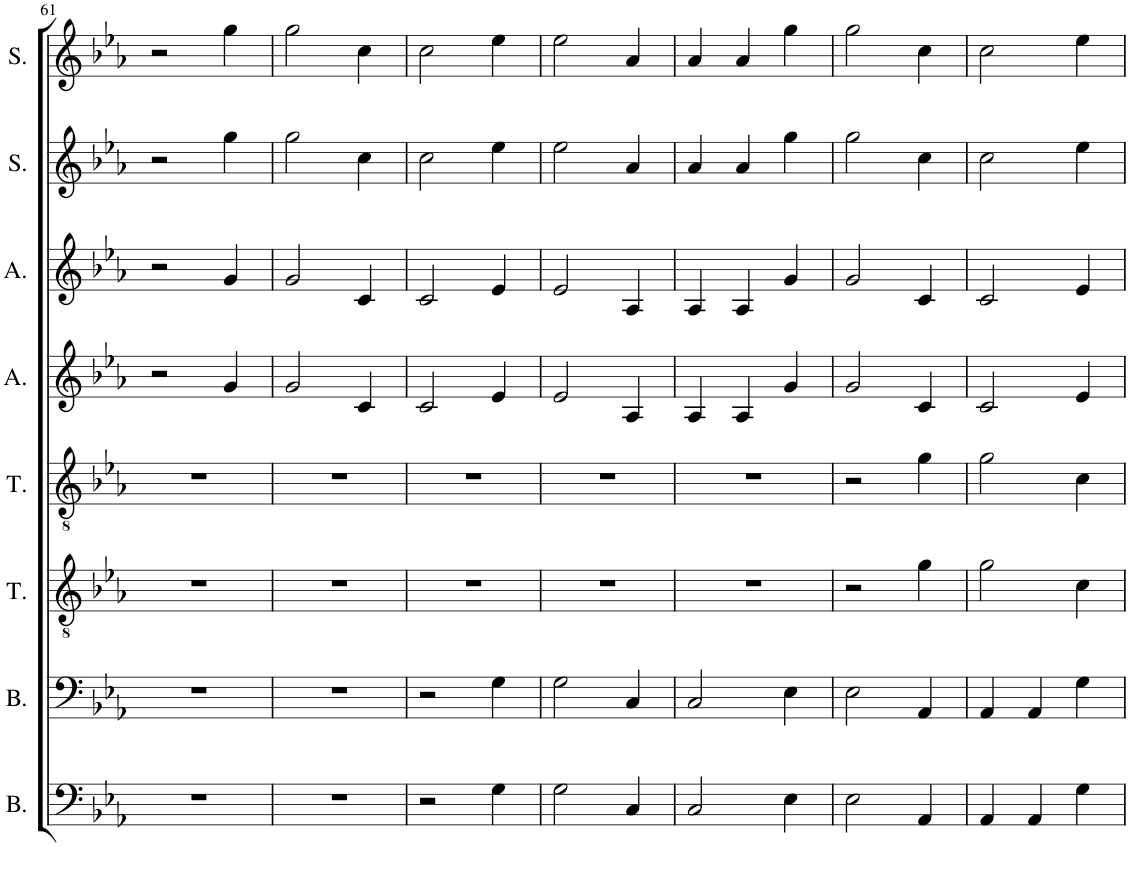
**kern	**kern	**kern	**kern	**kern	**kern	**kern	**kern
*part8	*part7	*part6	*part5	*part4	*part3	*part2	*part1
*staff8	*staff7	*staff6	*staff5	*staff4	*staff3	*staff2	*staff1
*I"Basse 2	*I"Basse 1	*I"Ténor 2	*I"Ténor 1	*I"Alto 2	*I"Alto 1	*I"Soprano 2	*I"Soprano 1
*I'B.	*I'B.	*I'T.	*I'T.	*I'A.	*I'A.	*I'S.	*I'S.
!!LO:PB:g=z
*clefF4	*clefF4	*clefGv2	*clefGv2	*clefG2	*clefG2	*clefG2	*clefG2
*k[b-e-a-]	*k[b-e-a-]	*k[b-e-a-]	*k[b-e-a-]	*k[b-e-a-]	*k[b-e-a-]	*k[b-e-a-]	*k[b-e-a-]
*M3/4	*M3/4	*M3/4	*M3/4	*M3/4	*M3/4	*M3/4	*M3/4
=61	=61	=61	=61	=61	=61	=61	=61
2.r	2.r	2.r	2.r	2r	2r	2r	2r
.	.	.	.	4g/	4g/	4gg\	4gg\
=62	=62	=62	=62	=62	=62	=62	=62
2.r	2.r	2.r	2.r	2g/	2g/	2gg\	2gg\
.	.	.	.	4c/	4c/	4cc\	4cc\
=63	=63	=63	=63	=63	=63	=63	=63
2r	2r	2.r	2.r	2c/	2c/	2cc\	2cc\
4G\	4G\	.	.	4e-/	4e-/	4ee-\	4ee-\
=64	=64	=64	=64	=64	=64	=64	=64
2G\	2G\	2.r	2.r	2e-/	2e-/	2ee-\	2ee-\
4C/	4C/	.	.	4A-/	4A-/	4a-/	4a-/
=65	=65	=65	=65	=65	=65	=65	=65
2C/	2C/	2.r	2.r	4A-/	4A-/	4a-/	4a-/
.	.	.	.	4A-/	4A-/	4a-/	4a-/
4E-\	4E-\	.	.	4g/	4g/	4gg\	4gg\
=66	=66	=66	=66	=66	=66	=66	=66
2E-\	2E-\	2r	2r	2g/	2g/	2gg\	2gg\
4AA-/	4AA-/	4g\	4g\	4c/	4c/	4cc\	4cc\
=67	=67	=67	=67	=67	=67	=67	=67
4AA-/	4AA-/	2g\	2g\	2c/	2c/	2cc\	2cc\
4AA-/	4AA-/	.	.	.	.	.	.
4G\	4G\	4c\	4c\	4e-/	4e-/	4ee-\	4ee-\
=	=	=	=	=	=	=	=
*-	*-	*-	*-	*-	*-	*-	*-
